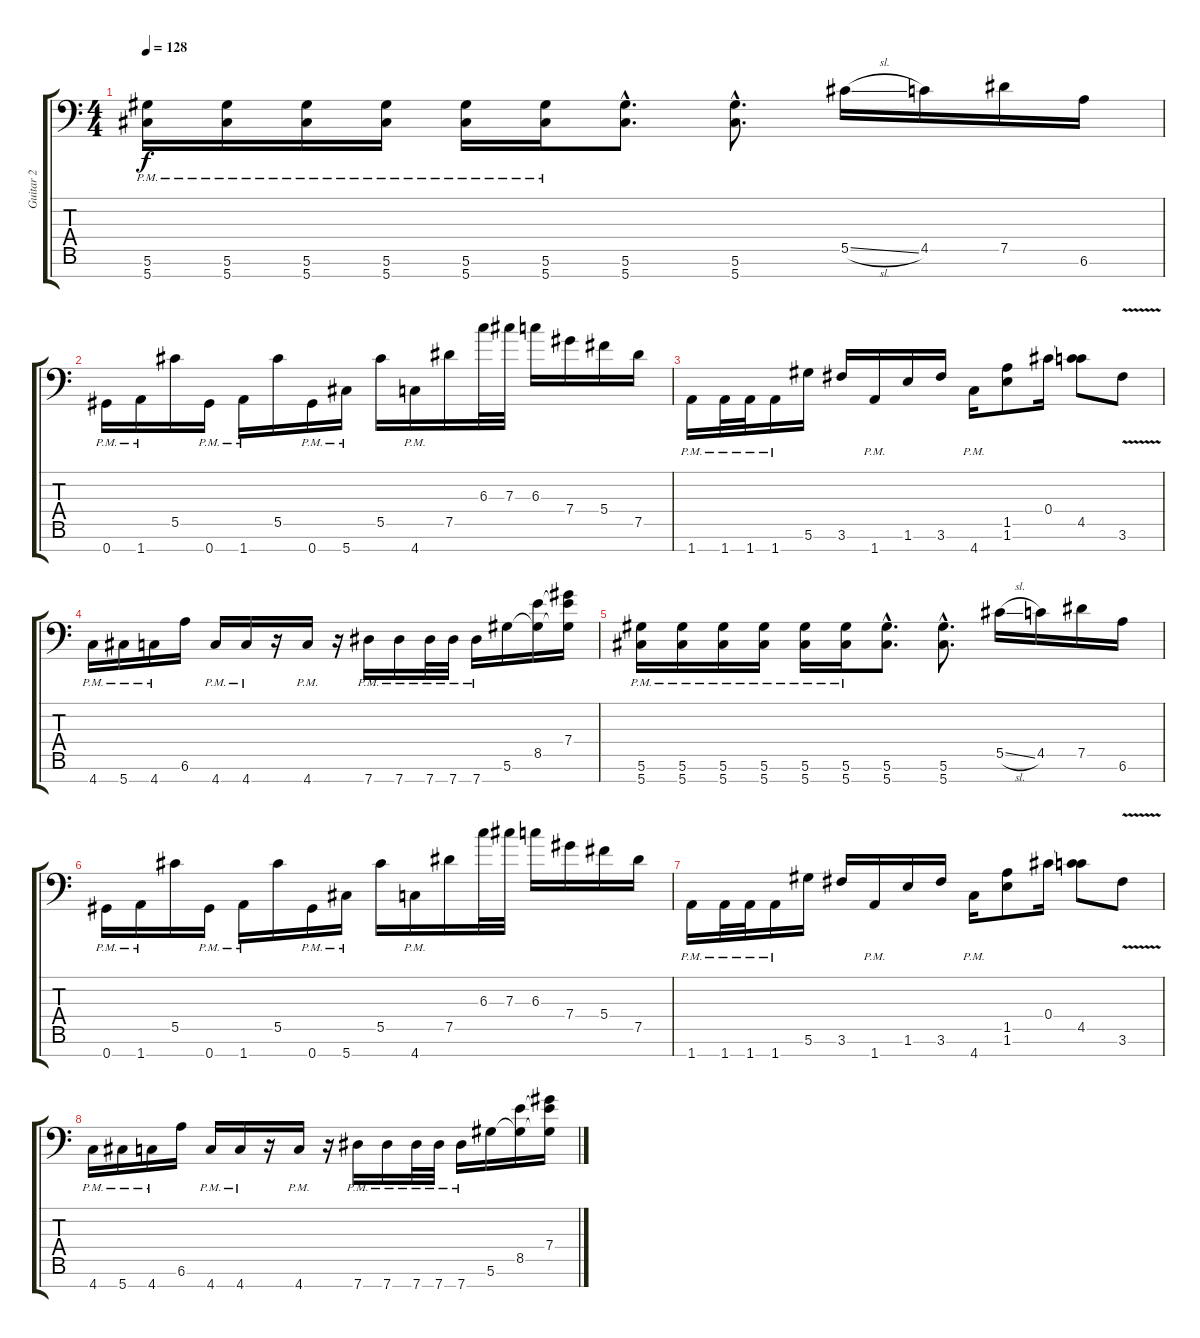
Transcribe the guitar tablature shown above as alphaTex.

\track ("Guitar 2" "Guitar 2") {instrument distortionguitar}
\staff {score tabs}
\tuning (Eb4 Bb3 Gb3 Db3 Ab2 Eb2 Ab1) {hide}
\ts (4 4)
\tempo 128
\clef f4
\ks c
(5.6{pm} 5.7{pm}).16{dy f} (5.6{pm} 5.7{pm}).16 (5.6{pm} 5.7{pm}).16 (5.6{pm} 5.7{pm}).16 (5.6{pm} 5.7{pm}).16 (5.6{pm} 5.7{pm}).16 (5.6{hac} 5.7{hac}).8{d} (5.6{hac} 5.7{hac}).8{d} 5.5{sl}.16 4.5.16 7.5.16 6.6.16 |
0.7{pm}.16 1.7{pm}.16 5.5.16 0.7{pm}.16 1.7{pm}.16 5.5.16 0.7{pm}.16 5.7{pm}.16 5.5.16 4.7{pm}.16 7.5.16 6.3.32 7.3.32 6.3.16 7.4.16 5.4.16 7.5.16 |
1.7{pm}.16 1.7{pm}.32 1.7{pm}.32 1.7{pm}.16 5.6.16 3.6.16 1.7{pm}.16 1.6.16 3.6.16 4.7{pm}.16 (1.5 1.6).8 0.4.16 (0.4{t} 4.5).8 3.6{v}.8 |
4.7{pm}.16 5.7{pm}.16 4.7{pm}.16 6.6.16 4.7{pm}.16 4.7{pm}.16 r.16 4.7{pm}.16 r.16 7.7{pm}.16 7.7{pm}.16 7.7{pm}.32 7.7{pm}.32 7.7{pm}.16 5.6.16 (8.5 5.6{t}).16 (7.4 8.5{t} 5.6{t}).16 |
(5.6{pm} 5.7{pm}).16 (5.6{pm} 5.7{pm}).16 (5.6{pm} 5.7{pm}).16 (5.6{pm} 5.7{pm}).16 (5.6{pm} 5.7{pm}).16 (5.6{pm} 5.7{pm}).16 (5.6{hac} 5.7{hac}).8{d} (5.6{hac} 5.7{hac}).8{d} 5.5{sl}.16 4.5.16 7.5.16 6.6.16 |
0.7{pm}.16 1.7{pm}.16 5.5.16 0.7{pm}.16 1.7{pm}.16 5.5.16 0.7{pm}.16 5.7{pm}.16 5.5.16 4.7{pm}.16 7.5.16 6.3.32 7.3.32 6.3.16 7.4.16 5.4.16 7.5.16 |
1.7{pm}.16 1.7{pm}.32 1.7{pm}.32 1.7{pm}.16 5.6.16 3.6.16 1.7{pm}.16 1.6.16 3.6.16 4.7{pm}.16 (1.5 1.6).8 0.4.16 (0.4{t} 4.5).8 3.6{v}.8 |
4.7{pm}.16 5.7{pm}.16 4.7{pm}.16 6.6.16 4.7{pm}.16 4.7{pm}.16 r.16 4.7{pm}.16 r.16 7.7{pm}.16 7.7{pm}.16 7.7{pm}.32 7.7{pm}.32 7.7{pm}.16 5.6.16 (8.5 5.6{t}).16 (7.4 8.5{t} 5.6{t}).16
